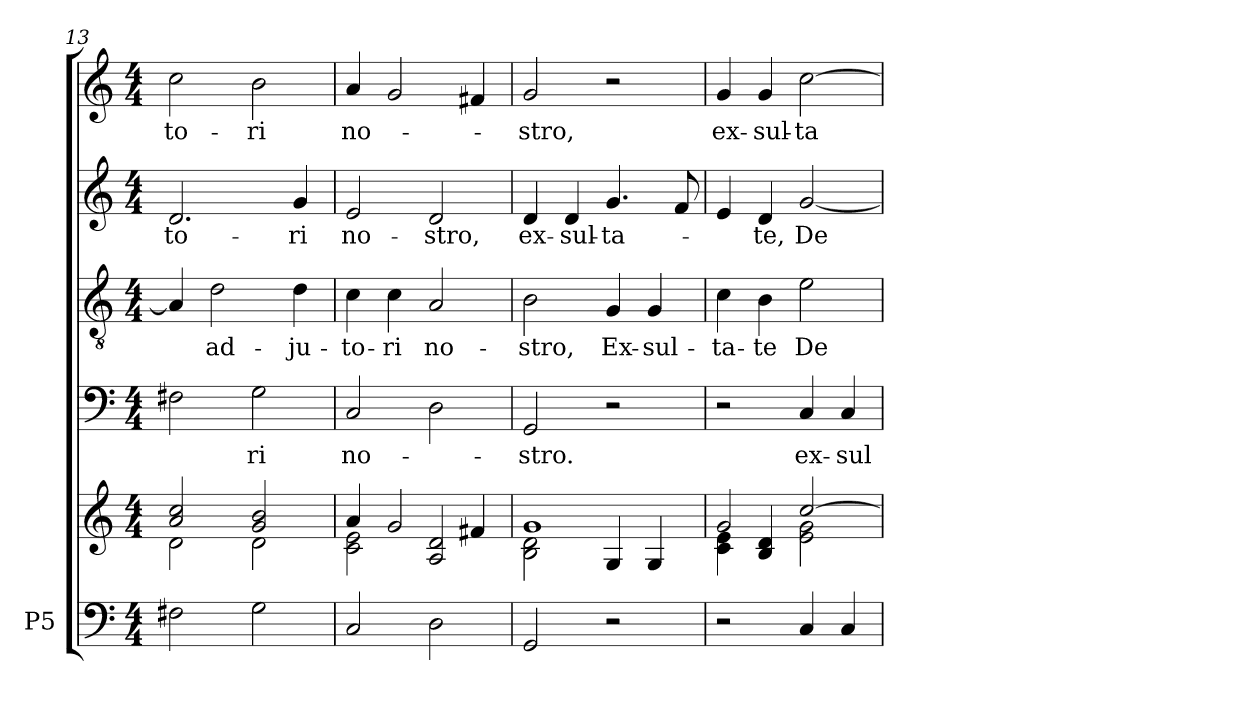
**kern	**kern	**kern	**text	**kern	**text	**kern	**text	**kern	**text
*part5	*part5	*part4	*part4	*part3	*part3	*part2	*part2	*part1	*part1
*staff6	*staff5	*staff4	*staff4	*staff3	*staff3	*staff2	*staff2	*staff1	*staff1
*I"P5	*	*	*	*	*	*	*	*	*
*clefF4	*clefG2	*clefF4	*	*clefGv2	*	*clefG2	*	*clefG2	*
*k[]	*k[]	*k[]	*	*k[]	*	*k[]	*	*k[]	*
*C:	*C:	*C:	*	*C:	*	*C:	*	*C:	*
*M4/4	*M4/4	*M4/4	*	*M4/4	*	*M4/4	*	*M4/4	*
=13	=13	=13	=13	=13	=13	=13	=13	=13	=13
*	*^	*	*	*	*	*	*	*	*
!	!	!	!	!	!	!	!	!LO:LY:b:color=#000000	!	!
!	!	!	!	!	!	!	!	!	!	!LO:LY:b:color=#000000
2F#Xi\	2ai/ 2cci	2di\	2F#Xi\	.	4Ai/]	.	2.di/	-to-	2cci\	-to-
!	!	!	!	!	!	!LO:LY:b:color=#000000	!	!	!	!
.	.	.	.	.	2di\	ad-	.	.	.	.
!	!	!	!	!LO:LY:b:color=#000000	!	!	!	!	!	!
!	!	!	!	!	!	!	!	!	!	!LO:LY:b:color=#000000
2Gi\	2gi/ 2bi	2di\	2Gi\	-ri	.	.	.	.	2bi\	-ri
!	!	!	!	!	!	!LO:LY:b:color=#000000	!	!	!	!
!	!	!	!	!	!	!	!	!LO:LY:b:color=#000000	!	!
.	.	.	.	.	4di\	-ju-	4gi/	-ri	.	.
!!LO:PB:g=z
=14	=14	=14	=14	=14	=14	=14	=14	=14	=14	=14
!	!	!	!	!LO:LY:b:color=#000000	!	!	!	!	!	!
!	!	!	!	!	!	!LO:LY:b:color=#000000	!	!	!	!
!	!	!	!	!	!	!	!	!LO:LY:b:color=#000000	!	!
!	!	!	!	!	!	!	!	!	!	!LO:LY:b:color=#000000
2Ci/	4ai/	2ci\ 2ei	2Ci/	no-	4ci\	-to-	2ei/	no-	4ai/	no-
!	!	!	!	!	!	!LO:LY:b:color=#000000	!	!	!	!
.	2gi/	.	.	.	4ci\	-ri	.	.	2gi/	.
!	!	!	!	!	!	!LO:LY:b:color=#000000	!	!	!	!
!	!	!	!	!	!	!	!	!LO:LY:b:color=#000000	!	!
2Di\	.	2Ai/ 2di	2Di\	.	2Ai/	no-	2di/	-stro,	.	.
.	4f#Xi/	.	.	.	.	.	.	.	4f#Xi/	.
=15	=15	=15	=15	=15	=15	=15	=15	=15	=15	=15
!	!	!	!	!LO:LY:b:color=#000000	!	!	!	!	!	!
!	!	!	!	!	!	!LO:LY:b:color=#000000	!	!	!	!
!	!	!	!	!	!	!	!	!LO:LY:b:color=#000000	!	!
!	!	!	!	!	!	!	!	!	!	!LO:LY:b:color=#000000
2GGi/	1gi	2Bi\ 2di	2GGi/	-stro.	2Bi\	-stro,	4di/	ex-	2gi/	-stro,
!	!	!	!	!	!	!	!	!LO:LY:b:color=#000000	!	!
.	.	.	.	.	.	.	4di/	-sul-	.	.
!	!	!	!	!	!	!LO:LY:b:color=#000000	!	!	!	!
!	!	!	!	!	!	!	!	!LO:LY:b:color=#000000	!	!
2r	.	4Gi/	2r	.	4Gi/	Ex-	4.gi/	-ta-	2r	.
!	!	!	!	!	!	!LO:LY:b:color=#000000	!	!	!	!
.	.	4Gi/	.	.	4Gi/	-sul-	.	.	.	.
.	.	.	.	.	.	.	8fi/	.	.	.
=16	=16	=16	=16	=16	=16	=16	=16	=16	=16	=16
!	!	!	!	!	!	!LO:LY:b:color=#000000	!	!	!	!
!	!	!	!	!	!	!	!	!	!	!LO:LY:b:color=#000000
2r	2gi/	4ci\ 4ei	2r	.	4ci\	-ta-	4ei/	.	4gi/	ex-
!	!	!	!	!	!	!LO:LY:b:color=#000000	!	!	!	!
!	!	!	!	!	!	!	!	!LO:LY:b:color=#000000	!	!
!	!	!	!	!	!	!	!	!	!	!LO:LY:b:color=#000000
.	.	4Bi/ 4di	.	.	4Bi\	-te	4di/	-te,	4gi/	-sul-
!	!	!	!	!LO:LY:b:color=#000000	!	!	!	!	!	!
!	!	!	!	!	!	!LO:LY:b:color=#000000	!	!	!	!
!	!	!	!	!	!	!	!	!LO:LY:b:color=#000000	!	!
!	!	!	!	!	!	!	!	!	!	!LO:LY:b:color=#000000
4Ci/	[2cci/	2ei\ 2gi	4Ci/	ex-	2ei\	De-	[2gi/	De-	[2cci\	-ta-
!	!	!	!	!LO:LY:b:color=#000000	!	!	!	!	!	!
4Ci/	.	.	4Ci/	-sul-	.	.	.	.	.	.
*	*v	*v	*	*	*	*	*	*	*	*
=	=	=	=	=	=	=	=	=	=
*-	*-	*-	*-	*-	*-	*-	*-	*-	*-
